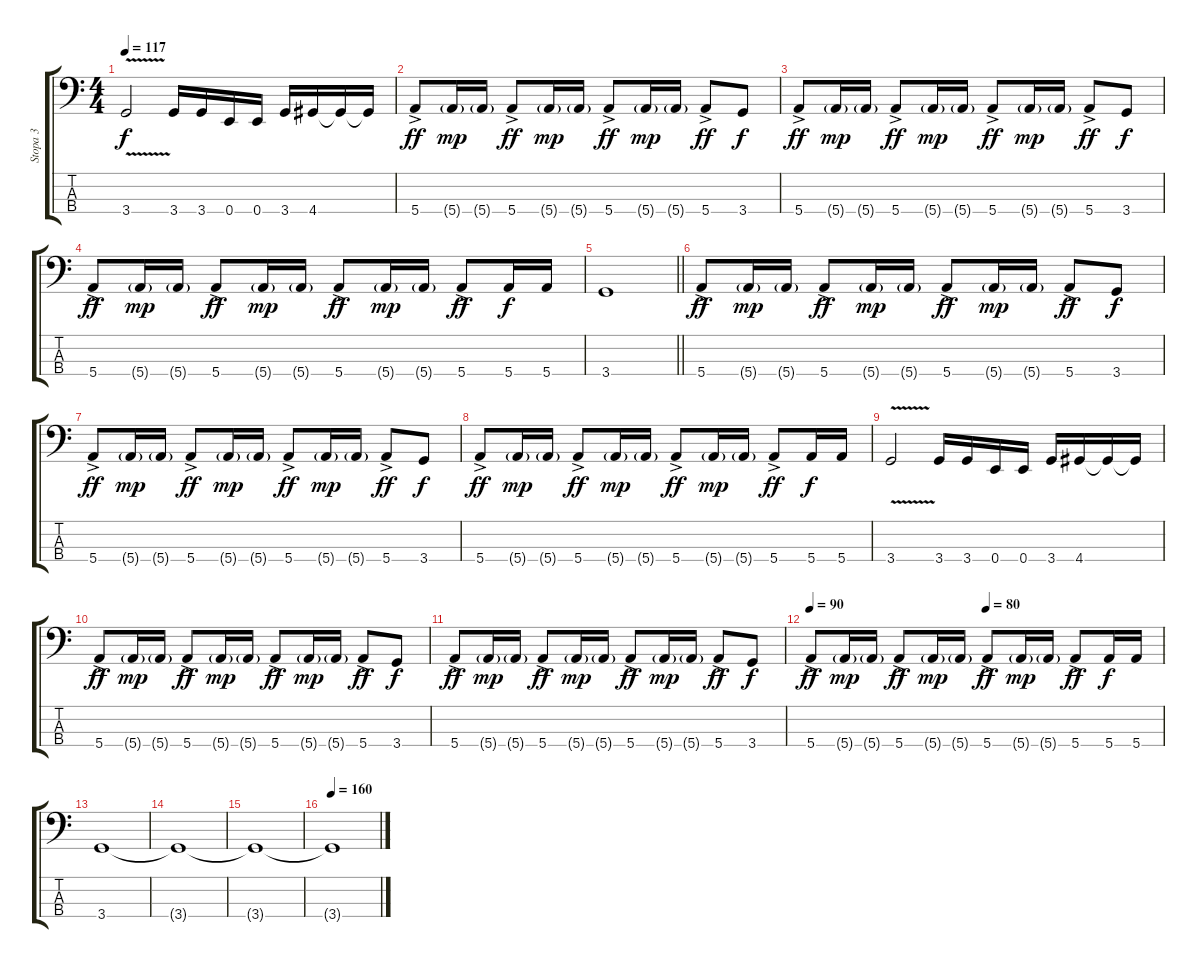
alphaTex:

\track ("Stopa 3" "Stopa 3") {instrument electricbassfinger}
\staff {score tabs}
\tuning (G2 D2 A1 E1) {hide}
\ts (4 4)
\tempo 117
\clef f4
\ks c
3.4{v}.2{dy f} 3.4.16 3.4.16 0.4.16 0.4.16 3.4.16 4.4.16 4.4{t}.16 4.4{t}.16 |
5.4{ac}.8{dy ff} 5.4{g}.16{dy mp} 5.4{g}.16 5.4{ac}.8{dy ff} 5.4{g}.16{dy mp} 5.4{g}.16 5.4{ac}.8{dy ff} 5.4{g}.16{dy mp} 5.4{g}.16 5.4{ac}.8{dy ff} 3.4.8{dy f} |
5.4{ac}.8{dy ff} 5.4{g}.16{dy mp} 5.4{g}.16 5.4{ac}.8{dy ff} 5.4{g}.16{dy mp} 5.4{g}.16 5.4{ac}.8{dy ff} 5.4{g}.16{dy mp} 5.4{g}.16 5.4{ac}.8{dy ff} 3.4.8{dy f} |
5.4{ac}.8{dy ff} 5.4{g}.16{dy mp} 5.4{g}.16 5.4{ac}.8{dy ff} 5.4{g}.16{dy mp} 5.4{g}.16 5.4{ac}.8{dy ff} 5.4{g}.16{dy mp} 5.4{g}.16 5.4{ac}.8{dy ff} 5.4.16{dy f} 5.4.16 |
\barLineRight lightlight
3.4.1 |
5.4{ac}.8{dy ff} 5.4{g}.16{dy mp} 5.4{g}.16 5.4{ac}.8{dy ff} 5.4{g}.16{dy mp} 5.4{g}.16 5.4{ac}.8{dy ff} 5.4{g}.16{dy mp} 5.4{g}.16 5.4{ac}.8{dy ff} 3.4.8{dy f} |
5.4{ac}.8{dy ff} 5.4{g}.16{dy mp} 5.4{g}.16 5.4{ac}.8{dy ff} 5.4{g}.16{dy mp} 5.4{g}.16 5.4{ac}.8{dy ff} 5.4{g}.16{dy mp} 5.4{g}.16 5.4{ac}.8{dy ff} 3.4.8{dy f} |
5.4{ac}.8{dy ff} 5.4{g}.16{dy mp} 5.4{g}.16 5.4{ac}.8{dy ff} 5.4{g}.16{dy mp} 5.4{g}.16 5.4{ac}.8{dy ff} 5.4{g}.16{dy mp} 5.4{g}.16 5.4{ac}.8{dy ff} 5.4.16{dy f} 5.4.16 |
3.4{v}.2 3.4.16 3.4.16 0.4.16 0.4.16 3.4.16 4.4.16 4.4{t}.16 4.4{t}.16 |
5.4{ac}.8{dy ff} 5.4{g}.16{dy mp} 5.4{g}.16 5.4{ac}.8{dy ff} 5.4{g}.16{dy mp} 5.4{g}.16 5.4{ac}.8{dy ff} 5.4{g}.16{dy mp} 5.4{g}.16 5.4{ac}.8{dy ff} 3.4.8{dy f} |
5.4{ac}.8{dy ff} 5.4{g}.16{dy mp} 5.4{g}.16 5.4{ac}.8{dy ff} 5.4{g}.16{dy mp} 5.4{g}.16 5.4{ac}.8{dy ff} 5.4{g}.16{dy mp} 5.4{g}.16 5.4{ac}.8{dy ff} 3.4.8{dy f} |
\tempo 90
\tempo (80 0.5)
5.4{ac}.8{dy ff} 5.4{g}.16{dy mp} 5.4{g}.16 5.4{ac}.8{dy ff} 5.4{g}.16{dy mp} 5.4{g}.16 5.4{ac}.8{dy ff} 5.4{g}.16{dy mp} 5.4{g}.16 5.4{ac}.8{dy ff} 5.4.16{dy f} 5.4.16 |
3.4.1 |
3.4{t}.1 |
3.4{t}.1 |
\tempo 160
3.4{t}.1
